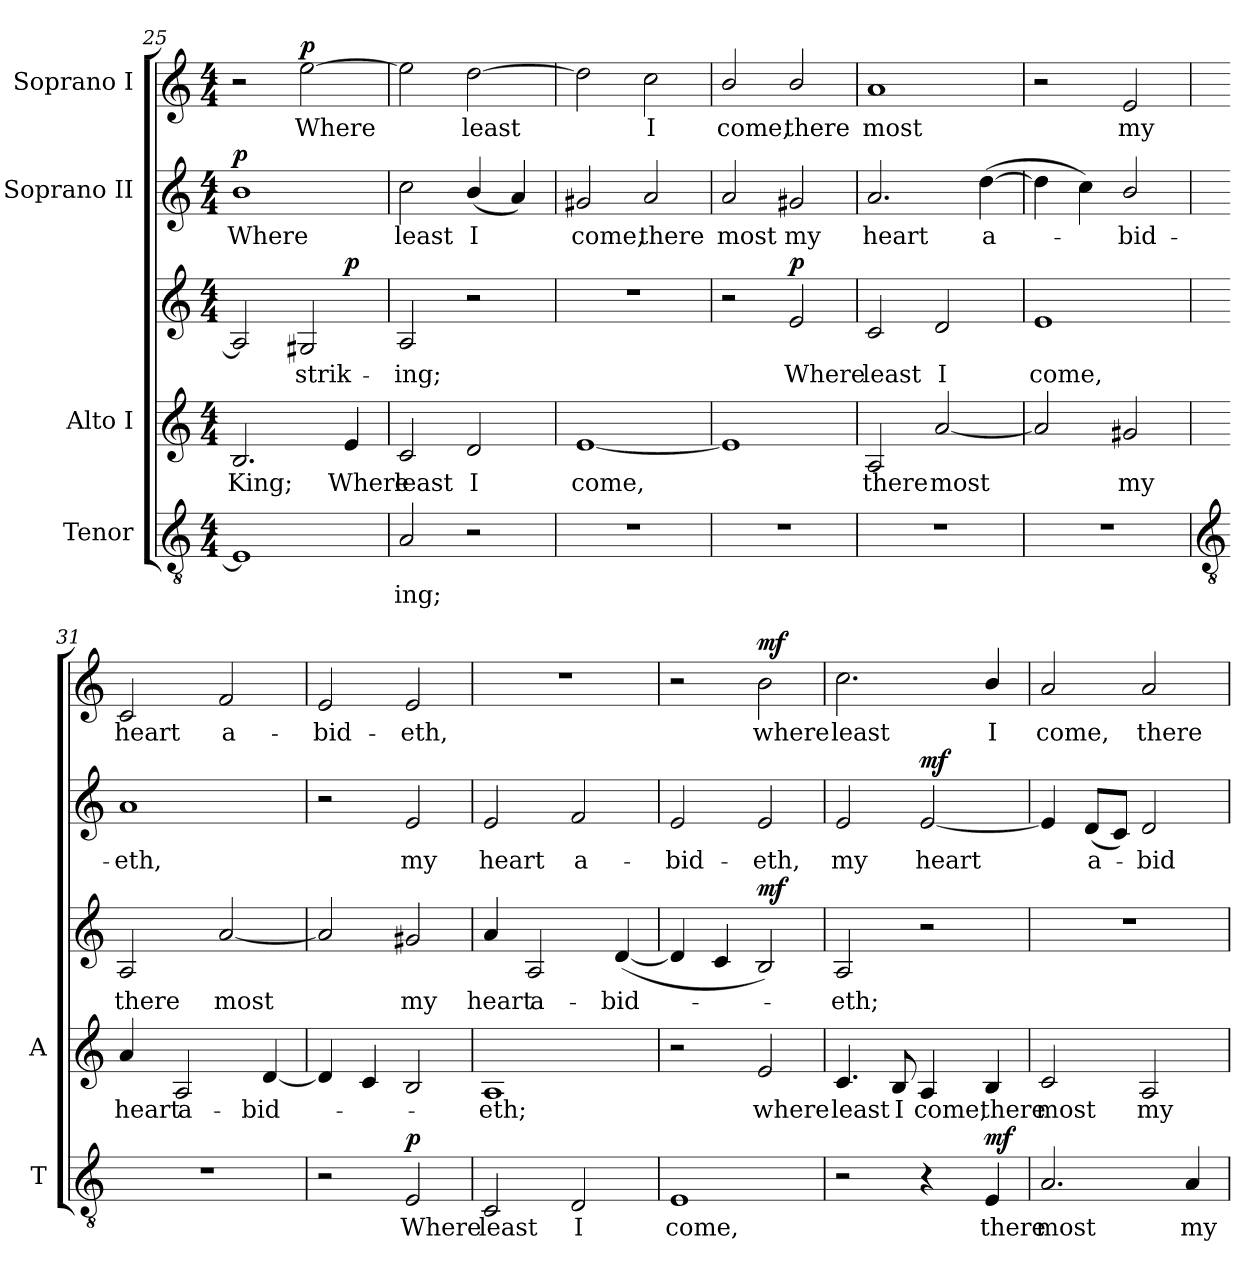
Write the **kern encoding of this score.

**kern	**text	**dynam	**kern	**text	**kern	**text	**dynam	**kern	**text	**dynam	**kern	**text	**dynam
*part4	*part4	*part4	*part3	*part3	*part3	*part3	*part3	*part2	*part2	*part2	*part1	*part1	*part1
*staff5	*staff5	*staff5	*staff4	*staff4	*staff3	*staff3	*staff3/4	*staff2	*staff2	*staff2	*staff1	*staff1	*staff1
*I"Tenor	*	*	*I"Alto I	*	*	*	*	*I"Soprano II	*	*	*I"Soprano I	*	*
*I'T	*	*	*I'A	*	*	*	*	*	*	*	*	*	*
*clefGv2	*	*	*clefG2	*	*clefG2	*	*	*clefG2	*	*	*clefG2	*	*
*k[]	*	*	*k[]	*	*k[]	*	*	*k[]	*	*	*k[]	*	*
*C:	*	*	*C:	*	*C:	*	*	*C:	*	*	*C:	*	*
*M4/4	*	*	*M4/4	*	*M4/4	*	*	*M4/4	*	*	*M4/4	*	*
=25	=25	=25	=25	=25	=25	=25	=25	=25	=25	=25	=25	=25	=25
!	!	!	!	!LO:LY:b	!	!	!	!	!LO:LY:b	!LO:DY:b	!	!	!
1E]	.	.	2.B	-King;	2A]	.	.	1b	Where	p	2r	.	.
!	!	!	!	!	!	!LO:LY:b	!	!	!	!	!	!LO:LY:b	!LO:DY:b
.	.	.	.	.	2G#X	strik-	.	.	.	.	[2ee	Where	p
!	!	!	!	!LO:LY:b	!	!	!LO:DY:b=2	!	!	!	!	!	!
.	.	.	4e	Where	.	.	p	.	.	.	.	.	.
=26	=26	=26	=26	=26	=26	=26	=26	=26	=26	=26	=26	=26	=26
!	!LO:LY:b	!	!	!LO:LY:b	!	!LO:LY:b	!	!	!LO:LY:b	!	!	!	!
2A/	ing;	.	2c	least	2A	ing;	.	2cc	least	.	2ee]	.	.
!	!	!	!	!LO:LY:b	!	!	!	!	!LO:LY:b	!	!	!LO:LY:b	!
2r	.	.	2d	I	2r	.	.	(<4b/	I	.	[2dd	least	.
.	.	.	.	.	.	.	.	4a)	.	.	.	.	.
=27	=27	=27	=27	=27	=27	=27	=27	=27	=27	=27	=27	=27	=27
!	!	!	!	!LO:LY:b	!	!	!	!	!LO:LY:b	!	!	!	!
1r	.	.	[1e	come,	1r	.	.	2g#X	come,	.	2dd]	.	.
!	!	!	!	!	!	!	!	!	!LO:LY:b	!	!	!LO:LY:b	!
.	.	.	.	.	.	.	.	2a	there	.	2cc	I	.
=28	=28	=28	=28	=28	=28	=28	=28	=28	=28	=28	=28	=28	=28
!	!	!	!	!	!	!	!	!	!LO:LY:b	!	!	!LO:LY:b	!
1r	.	.	1e]	.	2r	.	.	2a	most	.	2b/	come,	.
!	!	!	!	!	!	!LO:LY:b	!LO:DY:b	!	!LO:LY:b	!	!	!LO:LY:b	!
.	.	.	.	.	2e	Where	p	2g#X	my	.	2b/	there	.
=29	=29	=29	=29	=29	=29	=29	=29	=29	=29	=29	=29	=29	=29
!	!	!	!	!LO:LY:b	!	!LO:LY:b	!	!	!LO:LY:b	!	!	!LO:LY:b	!
1r	.	.	2A	there	2c	least	.	2.a	heart	.	1a	most	.
!	!	!	!	!LO:LY:b	!	!LO:LY:b	!	!	!	!	!	!	!
.	.	.	[2a	most	2d	I	.	.	.	.	.	.	.
!	!	!	!	!	!	!	!	!	!LO:LY:b	!	!	!	!
.	.	.	.	.	.	.	.	(>[4dd	a-	.	.	.	.
=30	=30	=30	=30	=30	=30	=30	=30	=30	=30	=30	=30	=30	=30
!	!	!	!	!	!	!LO:LY:b	!	!	!	!	!	!	!
1r	.	.	2a]	.	1e	come,	.	4dd]	.	.	2r	.	.
.	.	.	.	.	.	.	.	4cc)	.	.	.	.	.
!	!	!	!	!LO:LY:b	!	!	!	!	!LO:LY:b	!	!	!LO:LY:b	!
.	.	.	2g#X	my	.	.	.	2b/	bid-	.	2e	my	.
!!LO:LB:g=z
=31	=31	=31	=31	=31	=31	=31	=31	=31	=31	=31	=31	=31	=31
*clefGv2	*	*	*	*	*	*	*	*	*	*	*	*	*
!	!	!	!	!LO:LY:b	!	!LO:LY:b	!	!	!LO:LY:b	!	!	!LO:LY:b	!
1r	.	.	4a	heart	2A	there	.	1a	-eth,	.	2c	heart	.
!	!	!	!	!LO:LY:b	!	!	!	!	!	!	!	!	!
.	.	.	2A	a-	.	.	.	.	.	.	.	.	.
!	!	!	!	!	!	!LO:LY:b	!	!	!	!	!	!LO:LY:b	!
.	.	.	.	.	[2a	most	.	.	.	.	2f	a-	.
!	!	!	!	!LO:LY:b	!	!	!	!	!	!	!	!	!
.	.	.	[4d	-bid-	.	.	.	.	.	.	.	.	.
=32	=32	=32	=32	=32	=32	=32	=32	=32	=32	=32	=32	=32	=32
!	!	!	!	!	!	!	!	!	!	!	!	!LO:LY:b	!
2r	.	.	4d]	.	2a]	.	.	2r	.	.	2e	-bid-	.
.	.	.	4c	.	.	.	.	.	.	.	.	.	.
!	!LO:LY:b	!LO:DY:b	!	!	!	!LO:LY:b	!	!	!LO:LY:b	!	!	!LO:LY:b	!
2E	Where	p	2B	.	2g#X	my	.	2e	my	.	2e	-eth,	.
=33	=33	=33	=33	=33	=33	=33	=33	=33	=33	=33	=33	=33	=33
!	!LO:LY:b	!	!	!LO:LY:b	!	!LO:LY:b	!	!	!LO:LY:b	!	!	!	!
2C	least	.	1A	eth;	4a	heart	.	2e	heart	.	1r	.	.
!	!	!	!	!	!	!LO:LY:b	!	!	!	!	!	!	!
.	.	.	.	.	2A	a-	.	.	.	.	.	.	.
!	!LO:LY:b	!	!	!	!	!	!	!	!LO:LY:b	!	!	!	!
2D	I	.	.	.	.	.	.	2f	a-	.	.	.	.
!	!	!	!	!	!	!LO:LY:b	!	!	!	!	!	!	!
.	.	.	.	.	(<[4d	-bid-	.	.	.	.	.	.	.
=34	=34	=34	=34	=34	=34	=34	=34	=34	=34	=34	=34	=34	=34
!	!LO:LY:b	!	!	!	!	!	!	!	!LO:LY:b	!	!	!	!
1E	come,	.	2r	.	4d]	.	.	2e	-bid-	.	2r	.	.
.	.	.	.	.	4c	.	.	.	.	.	.	.	.
!	!	!	!	!LO:LY:b	!	!	!LO:DY:b=2	!	!LO:LY:b	!	!	!LO:LY:b	!LO:DY:b
.	.	.	2e	where	2B)	.	mf	2e	-eth,	.	2b	where	mf
=35	=35	=35	=35	=35	=35	=35	=35	=35	=35	=35	=35	=35	=35
!	!	!	!	!LO:LY:b	!	!LO:LY:b	!	!	!LO:LY:b	!	!	!LO:LY:b	!
2r	.	.	4.c	least	2A	eth;	.	2e	my	.	2.cc	least	.
!	!	!	!	!LO:LY:b	!	!	!	!	!	!	!	!	!
.	.	.	8B	I	.	.	.	.	.	.	.	.	.
!	!	!	!	!LO:LY:b	!	!	!	!	!LO:LY:b	!LO:DY:b	!	!	!
4r	.	.	4A	come,	2r	.	.	[2e	heart	mf	.	.	.
!	!LO:LY:b	!LO:DY:b	!	!LO:LY:b	!	!	!	!	!	!	!	!LO:LY:b	!
4E	there	mf	4B	there	.	.	.	.	.	.	4b/	I	.
=36	=36	=36	=36	=36	=36	=36	=36	=36	=36	=36	=36	=36	=36
!	!LO:LY:b	!	!	!LO:LY:b	!	!	!	!	!	!	!	!LO:LY:b	!
2.A	most	.	2c	most	1r	.	.	4e]	.	.	2a	come,	.
!	!	!	!	!	!	!	!	!	!LO:LY:b	!	!	!	!
.	.	.	.	.	.	.	.	(<8dL	a-	.	.	.	.
.	.	.	.	.	.	.	.	8cJ)	.	.	.	.	.
!	!	!	!	!LO:LY:b	!	!	!	!	!LO:LY:b	!	!	!LO:LY:b	!
.	.	.	2A	my	.	.	.	2d	bid-	.	2a	there	.
!	!LO:LY:b	!	!	!	!	!	!	!	!	!	!	!	!
4A	my	.	.	.	.	.	.	.	.	.	.	.	.
=	=	=	=	=	=	=	=	=	=	=	=	=	=
*-	*-	*-	*-	*-	*-	*-	*-	*-	*-	*-	*-	*-	*-
